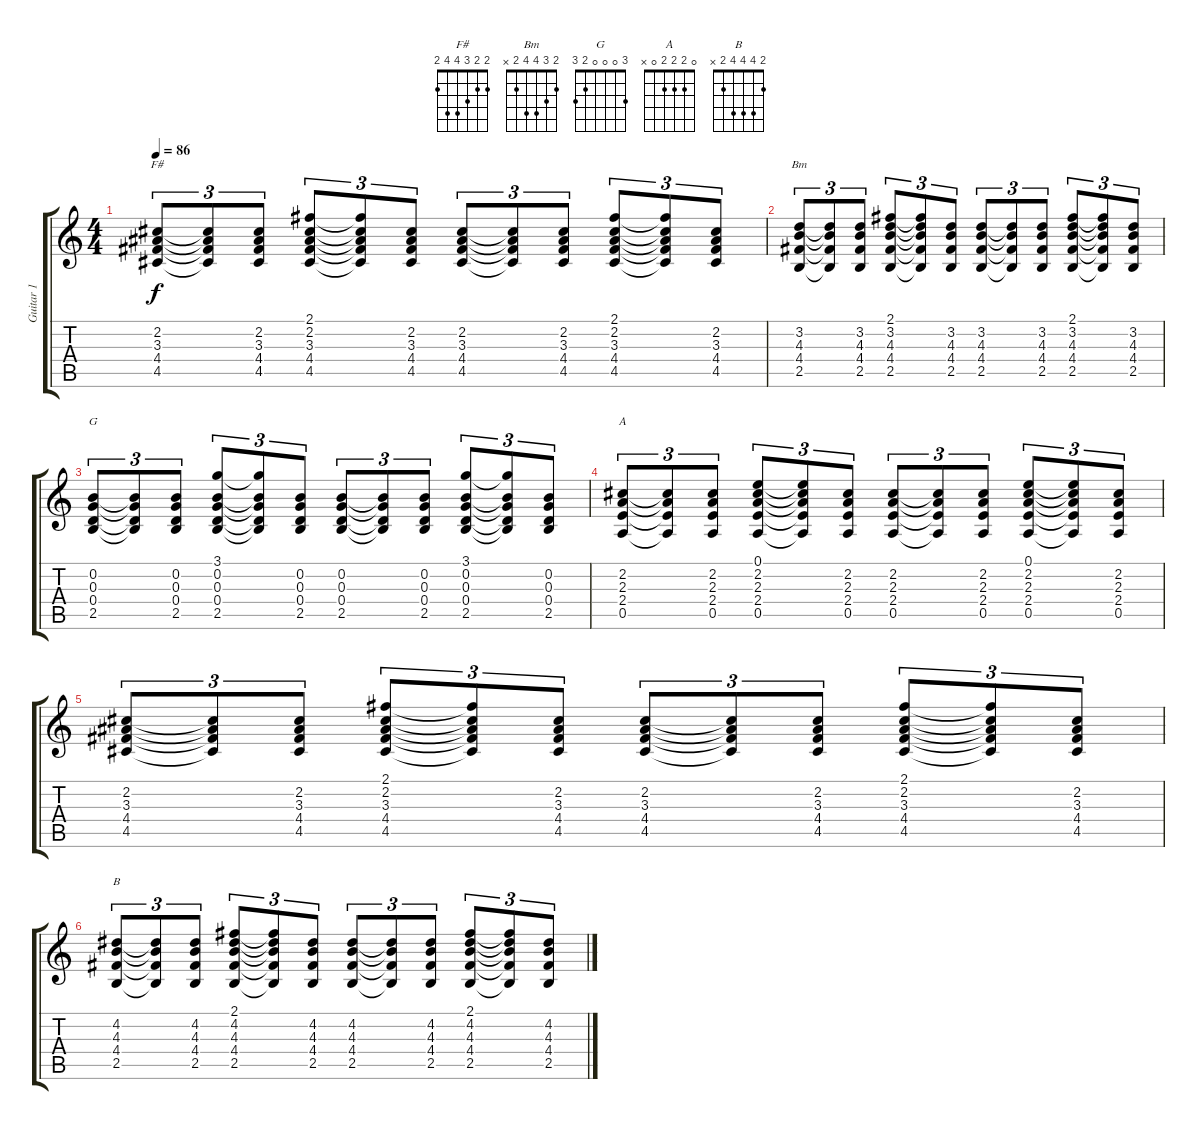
\track ("Guitar 1" "Guitar 1") {instrument acousticguitarsteel}
\staff {score tabs}
\tuning (E4 B3 G3 D3 A2 E2) {hide}
\chord ("F#" 2 2 3 4 4 2)
\chord ("Bm" 2 3 4 4 2 x)
\chord ("G" 3 0 0 0 2 3)
\chord ("A" 0 2 2 2 0 x)
\chord ("B" 2 4 4 4 2 x)
\ts (4 4)
\tempo 86
\clef g2
\ks c
(2.2 3.3 4.4 4.5).8{tu (3 2) ch "F#" dy f} (2.2{t} 3.3{t} 4.4{t} 4.5{t}).8{tu (3 2)} (2.2 3.3 4.4 4.5).8{tu (3 2)} (2.1 2.2 3.3 4.4 4.5).8{tu (3 2)} (2.1{t} 2.2{t} 3.3{t} 4.4{t} 4.5{t}).8{tu (3 2)} (2.2 3.3 4.4 4.5).8{tu (3 2)} (2.2 3.3 4.4 4.5).8{tu (3 2)} (2.2{t} 3.3{t} 4.4{t} 4.5{t}).8{tu (3 2)} (2.2 3.3 4.4 4.5).8{tu (3 2)} (2.1 2.2 3.3 4.4 4.5).8{tu (3 2)} (2.1{t} 2.2{t} 3.3{t} 4.4{t} 4.5{t}).8{tu (3 2)} (2.2 3.3 4.4 4.5).8{tu (3 2)} |
(3.2 4.3 4.4 2.5).8{tu (3 2) ch "Bm"} (3.2{t} 4.3{t} 4.4{t} 2.5{t}).8{tu (3 2)} (3.2 4.3 4.4 2.5).8{tu (3 2)} (2.1 3.2 4.3 4.4 2.5).8{tu (3 2)} (2.1{t} 3.2{t} 4.3{t} 4.4{t} 2.5{t}).8{tu (3 2)} (3.2 4.3 4.4 2.5).8{tu (3 2)} (3.2 4.3 4.4 2.5).8{tu (3 2)} (3.2{t} 4.3{t} 4.4{t} 2.5{t}).8{tu (3 2)} (3.2 4.3 4.4 2.5).8{tu (3 2)} (2.1 3.2 4.3 4.4 2.5).8{tu (3 2)} (2.1{t} 3.2{t} 4.3{t} 4.4{t} 2.5{t}).8{tu (3 2)} (3.2 4.3 4.4 2.5).8{tu (3 2)} |
(0.2 0.3 0.4 2.5).8{tu (3 2) ch "G"} (0.2{t} 0.3{t} 0.4{t} 2.5{t}).8{tu (3 2)} (0.2 0.3 0.4 2.5).8{tu (3 2)} (3.1 0.2 0.3 0.4 2.5).8{tu (3 2)} (3.1{t} 0.2{t} 0.3{t} 0.4{t} 2.5{t}).8{tu (3 2)} (0.2 0.3 0.4 2.5).8{tu (3 2)} (0.2 0.3 0.4 2.5).8{tu (3 2)} (0.2{t} 0.3{t} 0.4{t} 2.5{t}).8{tu (3 2)} (0.2 0.3 0.4 2.5).8{tu (3 2)} (3.1 0.2 0.3 0.4 2.5).8{tu (3 2)} (3.1{t} 0.2{t} 0.3{t} 0.4{t} 2.5{t}).8{tu (3 2)} (0.2 0.3 0.4 2.5).8{tu (3 2)} |
(2.2 2.3 2.4 0.5).8{tu (3 2) ch "A"} (2.2{t} 2.3{t} 2.4{t} 0.5{t}).8{tu (3 2)} (2.2 2.3 2.4 0.5).8{tu (3 2)} (0.1 2.2 2.3 2.4 0.5).8{tu (3 2)} (0.1{t} 2.2{t} 2.3{t} 2.4{t} 0.5{t}).8{tu (3 2)} (2.2 2.3 2.4 0.5).8{tu (3 2)} (2.2 2.3 2.4 0.5).8{tu (3 2)} (2.2{t} 2.3{t} 2.4{t} 0.5{t}).8{tu (3 2)} (2.2 2.3 2.4 0.5).8{tu (3 2)} (0.1 2.2 2.3 2.4 0.5).8{tu (3 2)} (0.1{t} 2.2{t} 2.3{t} 2.4{t} 0.5{t}).8{tu (3 2)} (2.2 2.3 2.4 0.5).8{tu (3 2)} |
(2.2 3.3 4.4 4.5).8{tu (3 2)} (2.2{t} 3.3{t} 4.4{t} 4.5{t}).8{tu (3 2)} (2.2 3.3 4.4 4.5).8{tu (3 2)} (2.1 2.2 3.3 4.4 4.5).8{tu (3 2)} (2.1{t} 2.2{t} 3.3{t} 4.4{t} 4.5{t}).8{tu (3 2)} (2.2 3.3 4.4 4.5).8{tu (3 2)} (2.2 3.3 4.4 4.5).8{tu (3 2)} (2.2{t} 3.3{t} 4.4{t} 4.5{t}).8{tu (3 2)} (2.2 3.3 4.4 4.5).8{tu (3 2)} (2.1 2.2 3.3 4.4 4.5).8{tu (3 2)} (2.1{t} 2.2{t} 3.3{t} 4.4{t} 4.5{t}).8{tu (3 2)} (2.2 3.3 4.4 4.5).8{tu (3 2)} |
(4.2 4.3 4.4 2.5).8{tu (3 2) ch "B"} (4.2{t} 4.3{t} 4.4{t} 2.5{t}).8{tu (3 2)} (4.2 4.3 4.4 2.5).8{tu (3 2)} (2.1 4.2 4.3 4.4 2.5).8{tu (3 2)} (2.1{t} 4.2{t} 4.3{t} 4.4{t} 2.5{t}).8{tu (3 2)} (4.2 4.3 4.4 2.5).8{tu (3 2)} (4.2 4.3 4.4 2.5).8{tu (3 2)} (4.2{t} 4.3{t} 4.4{t} 2.5{t}).8{tu (3 2)} (4.2 4.3 4.4 2.5).8{tu (3 2)} (2.1 4.2 4.3 4.4 2.5).8{tu (3 2)} (2.1{t} 4.2{t} 4.3{t} 4.4{t} 2.5{t}).8{tu (3 2)} (4.2 4.3 4.4 2.5).8{tu (3 2)}
